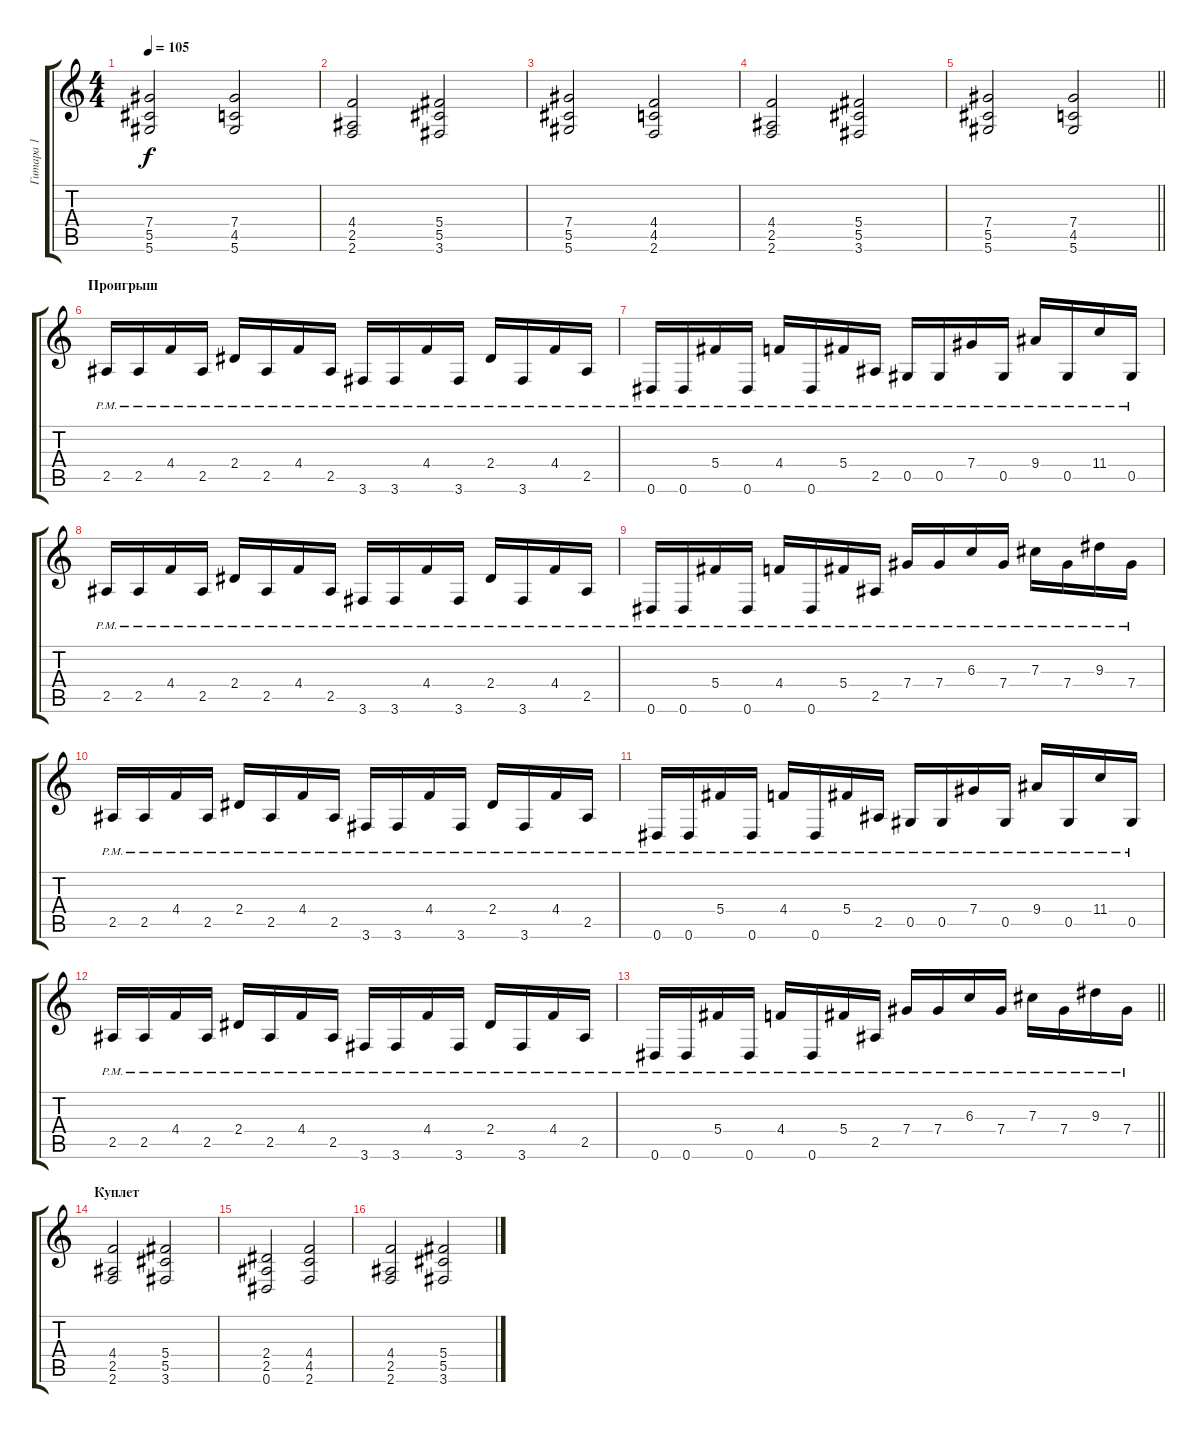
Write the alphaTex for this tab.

\track ("Гитара 1" "Гитара 1") {instrument distortionguitar}
\staff {score tabs}
\tuning (Eb4 Bb3 Gb3 Db3 Ab2 Eb2) {hide}
\ts (4 4)
\tempo 105
\clef g2
\ks c
(7.4 5.5 5.6).2{dy f} (7.4 4.5 5.6).2 |
(4.4 2.5 2.6).2 (5.4 5.5 3.6).2 |
(7.4 5.5 5.6).2 (4.4 4.5 2.6).2 |
(4.4 2.5 2.6).2 (5.4 5.5 3.6).2 |
\barLineRight lightlight
(7.4 5.5 5.6).2 (7.4 4.5 5.6).2 |
\section ("" "Проигрыш")
2.5{pm}.16 2.5{pm}.16 4.4{pm}.16 2.5{pm}.16 2.4{pm}.16 2.5{pm}.16 4.4{pm}.16 2.5{pm}.16 3.6{pm}.16 3.6{pm}.16 4.4{pm}.16 3.6{pm}.16 2.4{pm}.16 3.6{pm}.16 4.4{pm}.16 2.5{pm}.16 |
0.6{pm}.16 0.6{pm}.16 5.4{pm}.16 0.6{pm}.16 4.4{pm}.16 0.6{pm}.16 5.4{pm}.16 2.5{pm}.16 0.5{pm}.16 0.5{pm}.16 7.4{pm}.16 0.5{pm}.16 9.4{pm}.16 0.5{pm}.16 11.4{pm}.16 0.5{pm}.16 |
2.5{pm}.16 2.5{pm}.16 4.4{pm}.16 2.5{pm}.16 2.4{pm}.16 2.5{pm}.16 4.4{pm}.16 2.5{pm}.16 3.6{pm}.16 3.6{pm}.16 4.4{pm}.16 3.6{pm}.16 2.4{pm}.16 3.6{pm}.16 4.4{pm}.16 2.5{pm}.16 |
0.6{pm}.16 0.6{pm}.16 5.4{pm}.16 0.6{pm}.16 4.4{pm}.16 0.6{pm}.16 5.4{pm}.16 2.5{pm}.16 7.4{pm}.16 7.4{pm}.16 6.3{pm}.16 7.4{pm}.16 7.3{pm}.16 7.4{pm}.16 9.3{pm}.16 7.4{pm}.16 |
2.5{pm}.16 2.5{pm}.16 4.4{pm}.16 2.5{pm}.16 2.4{pm}.16 2.5{pm}.16 4.4{pm}.16 2.5{pm}.16 3.6{pm}.16 3.6{pm}.16 4.4{pm}.16 3.6{pm}.16 2.4{pm}.16 3.6{pm}.16 4.4{pm}.16 2.5{pm}.16 |
0.6{pm}.16 0.6{pm}.16 5.4{pm}.16 0.6{pm}.16 4.4{pm}.16 0.6{pm}.16 5.4{pm}.16 2.5{pm}.16 0.5{pm}.16 0.5{pm}.16 7.4{pm}.16 0.5{pm}.16 9.4{pm}.16 0.5{pm}.16 11.4{pm}.16 0.5{pm}.16 |
2.5{pm}.16 2.5{pm}.16 4.4{pm}.16 2.5{pm}.16 2.4{pm}.16 2.5{pm}.16 4.4{pm}.16 2.5{pm}.16 3.6{pm}.16 3.6{pm}.16 4.4{pm}.16 3.6{pm}.16 2.4{pm}.16 3.6{pm}.16 4.4{pm}.16 2.5{pm}.16 |
\barLineRight lightlight
0.6{pm}.16 0.6{pm}.16 5.4{pm}.16 0.6{pm}.16 4.4{pm}.16 0.6{pm}.16 5.4{pm}.16 2.5{pm}.16 7.4{pm}.16 7.4{pm}.16 6.3{pm}.16 7.4{pm}.16 7.3{pm}.16 7.4{pm}.16 9.3{pm}.16 7.4{pm}.16 |
\section ("" "Куплет")
(4.4 2.5 2.6).2 (5.4 5.5 3.6).2 |
(2.4 2.5 0.6).2 (4.4 4.5 2.6).2 |
(4.4 2.5 2.6).2 (5.4 5.5 3.6).2
